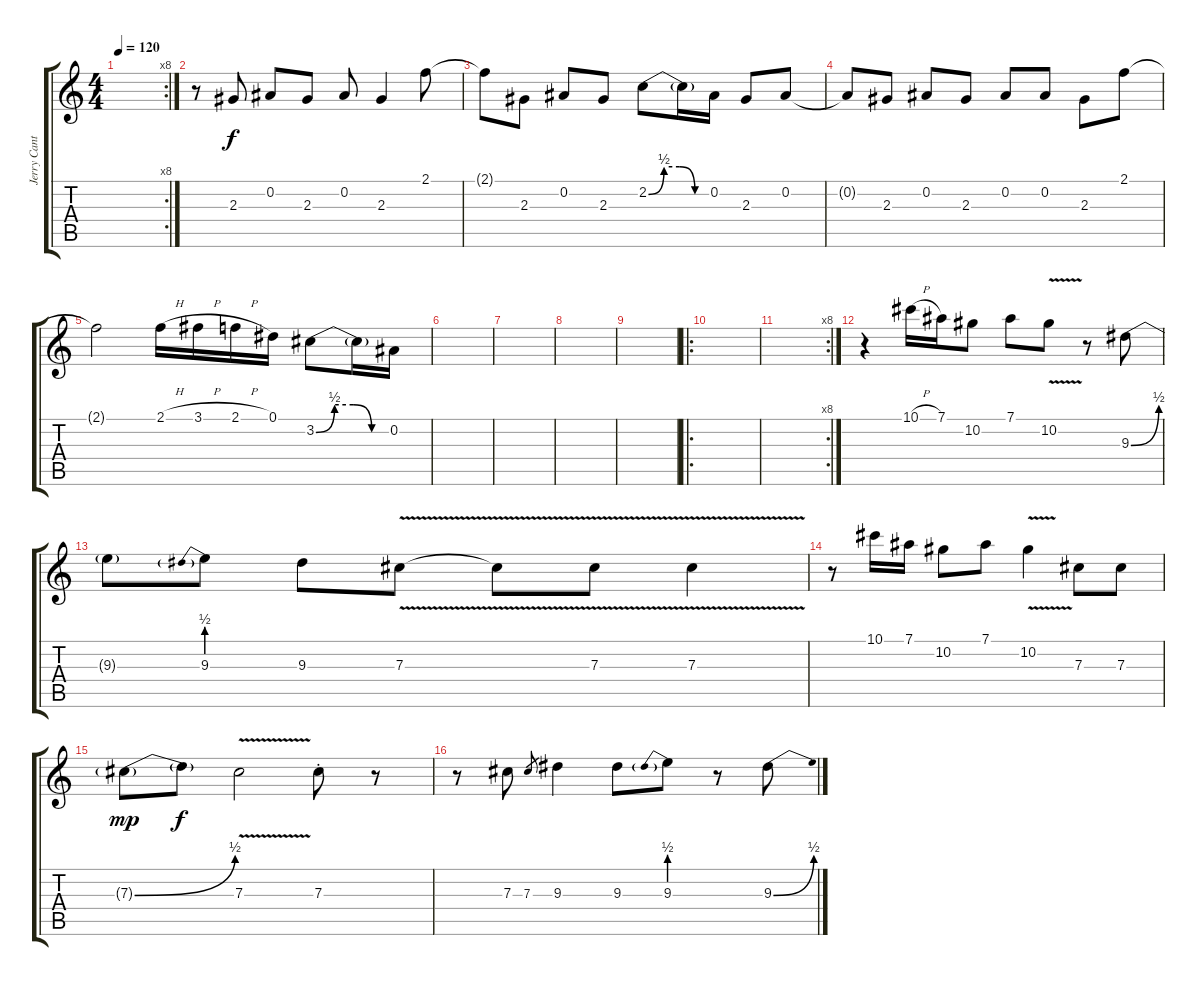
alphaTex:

\track ("Jerry Cantrell - Backing Electric" "Jerry Cant") {instrument overdrivenguitar}
\staff {score tabs}
\tuning (Eb4 Bb3 Gb3 Db3 Ab2 Eb2) {hide}
\rc 8
\ts (4 4)
\tempo 120
\clef g2
\ks c
|
r.8 2.3.8 0.2.8 2.3.8 0.2.8 2.3.4 2.1.8 |
2.1{t}.8 2.3.8 0.2.8 2.3.8 2.2{be (custom 0 0 15 2 30 2 45 0 60 0)}.8 2.2{t}.16 0.2.16 2.3.8 0.2.8 |
0.2{t}.8 2.3.8 0.2.8 2.3.8 0.2.8 0.2.8 2.3.8 2.1.8 |
2.1{t}.2 2.1{h}.16 3.1{h}.16 2.1{h}.16 0.1.16 3.2{be (custom 0 0 15 2 30 2 45 0 60 0)}.8 3.2{t}.16 0.2.16 |
|
|
|
|
\ro
|
\rc 8
|
r.4 10.1{h}.16 7.1.16 10.2.8 7.1.8 10.2{v}.8 r.8 9.3{be (bend 0 0 60 2)}.8 |
9.3{t}.8 9.3{be (prebend 0 2 60 2)}.8 9.3.8 7.3{v}.8 7.3{t}.8 7.3{v}.8 7.3{v}.4 |
r.8 10.1.16 7.1.16 10.2.8 7.1.8 10.2{v}.4 7.3.8 7.3.8 |
7.3{be (bend 0 0 60 2) g}.8{dy mp} 7.3{t}.8{dy f} 7.3{v}.2 7.3{st}.8 r.8 |
r.8 7.3.8 7.3.8{gr} 9.3.4 9.3.8 9.3{be (prebend 0 2 60 2)}.8 r.8 9.3{be (bend 0 0 60 2)}.8
